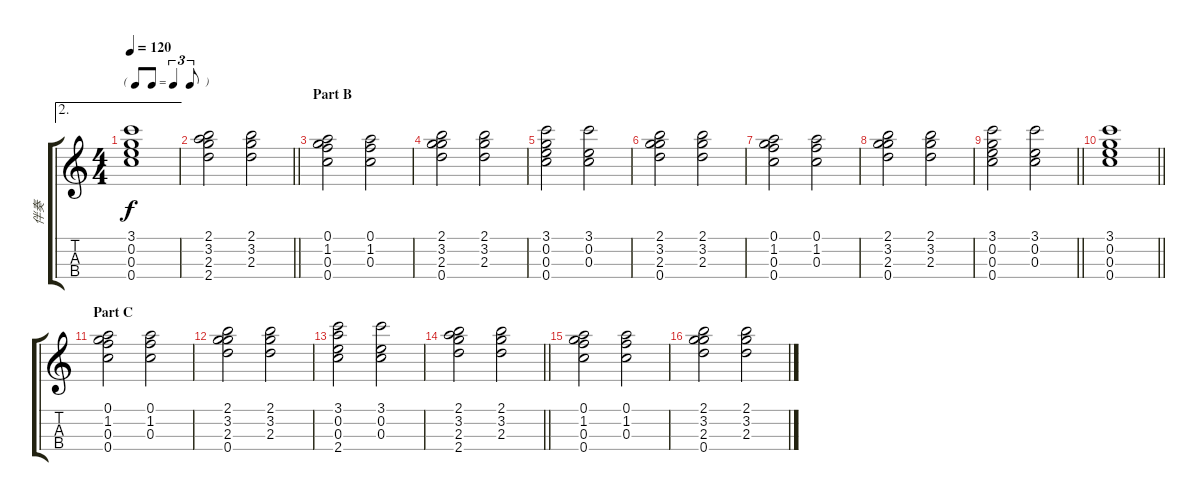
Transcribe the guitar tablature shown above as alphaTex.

\track ("伴奏" "伴奏") {instrument acousticguitarnylon}
\staff {score tabs}
\tuning (A4 E4 C4 G4) {hide}
\ae 2
\ts (4 4)
\tf triplet8th
\tempo 120
\clef g2
\ks c
(3.1 0.2 0.3 0.4).1{dy f} |
\barLineRight lightlight
(2.1 3.2 2.3 2.4).2 (2.1 3.2 2.3).2 |
\section ("" "Part B")
(0.1 1.2 0.3 0.4).2 (0.1 1.2 0.3).2 |
(2.1 3.2 2.3 0.4).2 (2.1 3.2 2.3).2 |
(3.1 0.2 0.3 0.4).2 (3.1 0.2 0.3).2 |
(2.1 3.2 2.3 0.4).2 (2.1 3.2 2.3).2 |
(0.1 1.2 0.3 0.4).2 (0.1 1.2 0.3).2 |
(2.1 3.2 2.3 0.4).2 (2.1 3.2 2.3).2 |
\barLineRight lightlight
(3.1 0.2 0.3 0.4).2 (3.1 0.2 0.3).2 |
\barLineRight lightlight
(3.1 0.2 0.3 0.4).1 |
\section ("" "Part C")
(0.1 1.2 0.3 0.4).2 (0.1 1.2 0.3).2 |
(2.1 3.2 2.3 0.4).2 (2.1 3.2 2.3).2 |
(3.1 0.2 0.3 2.4).2 (3.1 0.2 0.3).2 |
\barLineRight lightlight
(2.1 3.2 2.3 2.4).2 (2.1 3.2 2.3).2 |
(0.1 1.2 0.3 0.4).2 (0.1 1.2 0.3).2 |
(2.1 3.2 2.3 0.4).2 (2.1 3.2 2.3).2
